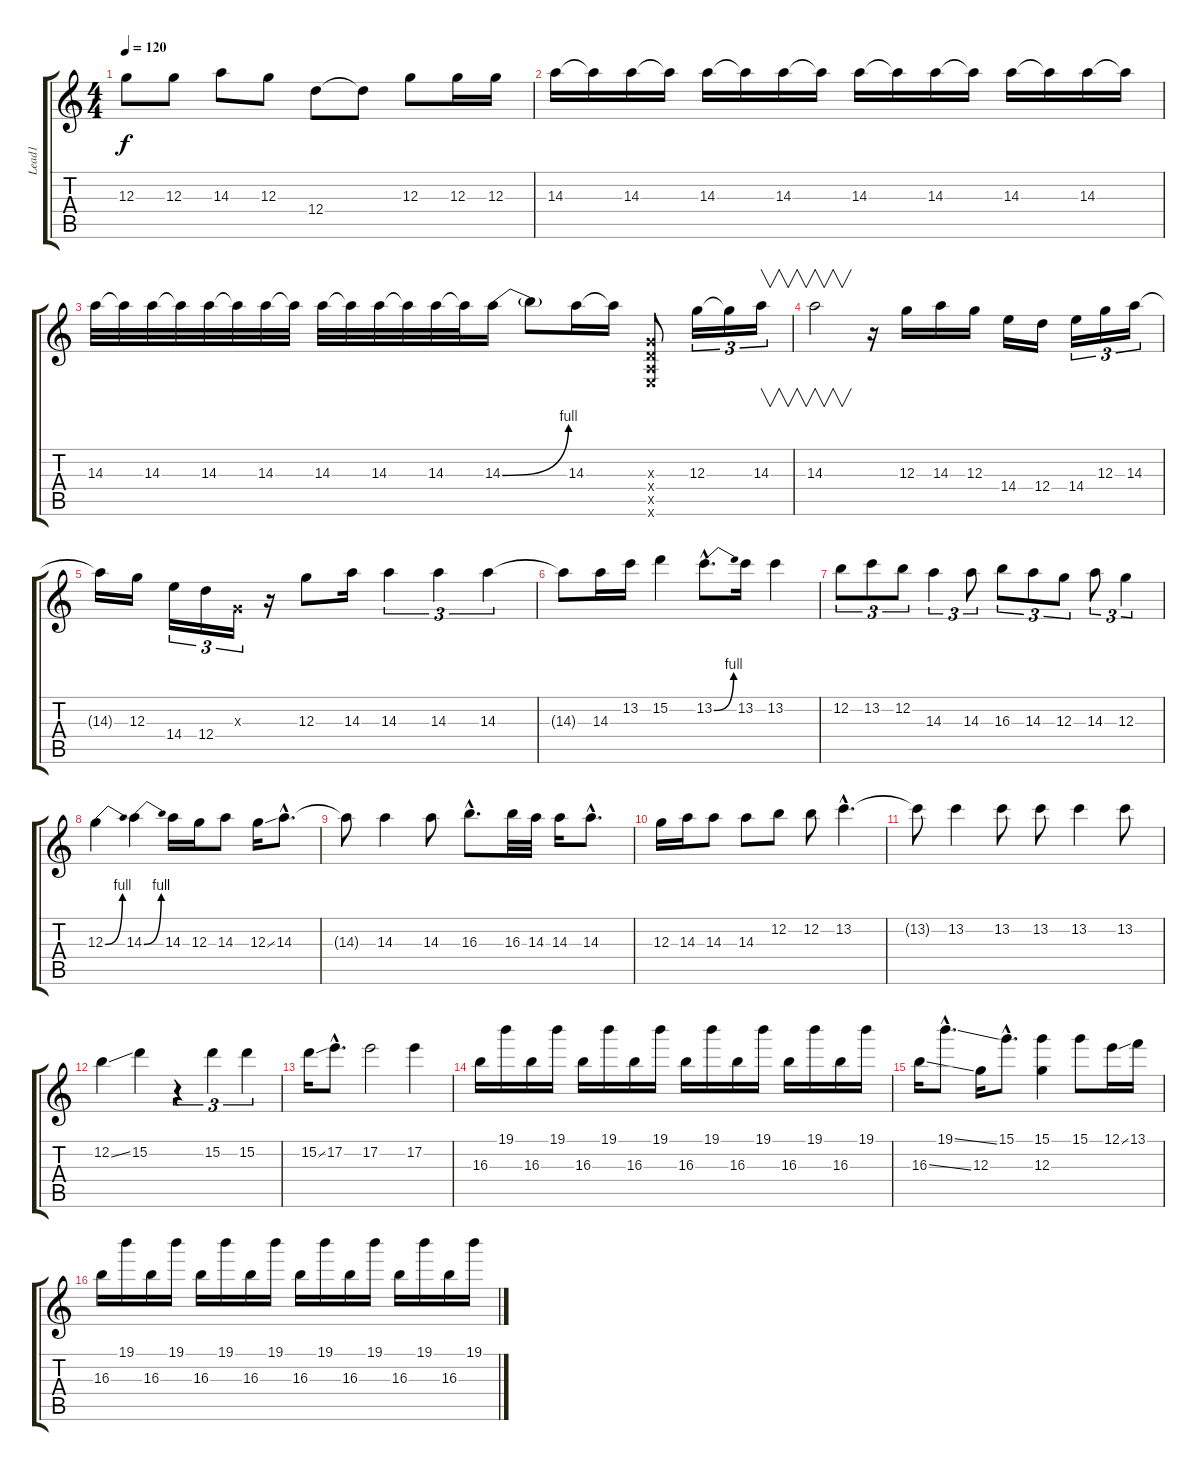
\track ("Lead1" "Lead1") {instrument distortionguitar}
\staff {score tabs}
\tuning (E4 B3 G3 D3 A2 E2) {hide}
\ts (4 4)
\tempo 120
\clef g2
\ks c
12.3{t}.8{dy f} 12.3.8 14.3.8 12.3.8 12.4.8 12.4{t}.8 12.3.8 12.3.16 12.3.16 |
14.3.16 14.3{t}.16 14.3.16 14.3{t}.16 14.3.16 14.3{t}.16 14.3.16 14.3{t}.16 14.3.16 14.3{t}.16 14.3.16 14.3{t}.16 14.3.16 14.3{t}.16 14.3.16 14.3{t}.16 |
14.3.32 14.3{t}.32 14.3.32 14.3{t}.32 14.3.32 14.3{t}.32 14.3.32 14.3{t}.32 14.3.32 14.3{t}.32 14.3.32 14.3{t}.32 14.3.32 14.3{t}.32 14.3{be (bend 0 0 60 4)}.16 14.3{t}.8 14.3.16 14.3{t}.16 (0.3{x} 0.4{x} 0.5{x} 0.6{x}).8 12.3.16{tu (3 2)} 12.3{t}.16{tu (3 2)} 14.3.16{v tu (3 2)} |
14.3.2{v} r.16 12.3.16 14.3.16 12.3.16 14.4.16 12.4.16 14.4.16{tu (3 2)} 12.3.16{tu (3 2)} 14.3.16{tu (3 2)} |
14.3{t}.16 12.3.16 14.4.16{tu (3 2)} 12.4.16{tu (3 2)} 0.3{x}.16{tu (3 2)} r.16 12.3.8 14.3.16 14.3.4{tu (3 2)} 14.3.4{tu (3 2)} 14.3.4{tu (3 2)} |
14.3{t}.8 14.3.16 13.2.16 15.2.4 13.2{be (bend 0 0 60 4) hac}.8{d} 13.2.16 13.2.4 |
12.2.8{tu (3 2)} 13.2.8{tu (3 2)} 12.2.8{tu (3 2)} 14.3.4{tu (3 2)} 14.3.8{tu (3 2)} 16.3.8{tu (3 2)} 14.3.8{tu (3 2)} 12.3.8{tu (3 2)} 14.3.8{tu (3 2)} 12.3.4{tu (3 2)} |
12.3{be (bend 0 0 60 4)}.4 14.3{be (bend 0 0 60 4)}.4 14.3.16 12.3.16 14.3.8 12.3{ss}.16 14.3{hac}.8{d} |
14.3{t}.8 14.3.4 14.3.8 16.3{hac}.8{d} 16.3.32 14.3.32 14.3.16 14.3{hac}.8{d} |
12.3.16 14.3.16 14.3.8 14.3.8 12.2.8 12.2.8 13.2{hac}.4{d} |
13.2{t}.8 13.2.4 13.2.8 13.2.8 13.2.4 13.2.8 |
12.2{ss}.4 15.2.4 r.4{tu (3 2)} 15.2.4{tu (3 2)} 15.2.4{tu (3 2)} |
15.2{ss}.16 17.2{hac}.8{d} 17.2.2 17.2.4 |
16.3.16 19.1.16 16.3.16 19.1.16 16.3.16 19.1.16 16.3.16 19.1.16 16.3.16 19.1.16 16.3.16 19.1.16 16.3.16 19.1.16 16.3.16 19.1.16 |
16.3{ss}.16 19.1{ss hac}.8{d} 12.3.16 15.1{hac}.8{d} (15.1 12.3).4 15.1.8 12.1{ss}.16 13.1.16 |
16.3.16 19.1.16 16.3.16 19.1.16 16.3.16 19.1.16 16.3.16 19.1.16 16.3.16 19.1.16 16.3.16 19.1.16 16.3.16 19.1.16 16.3.16 19.1.16
